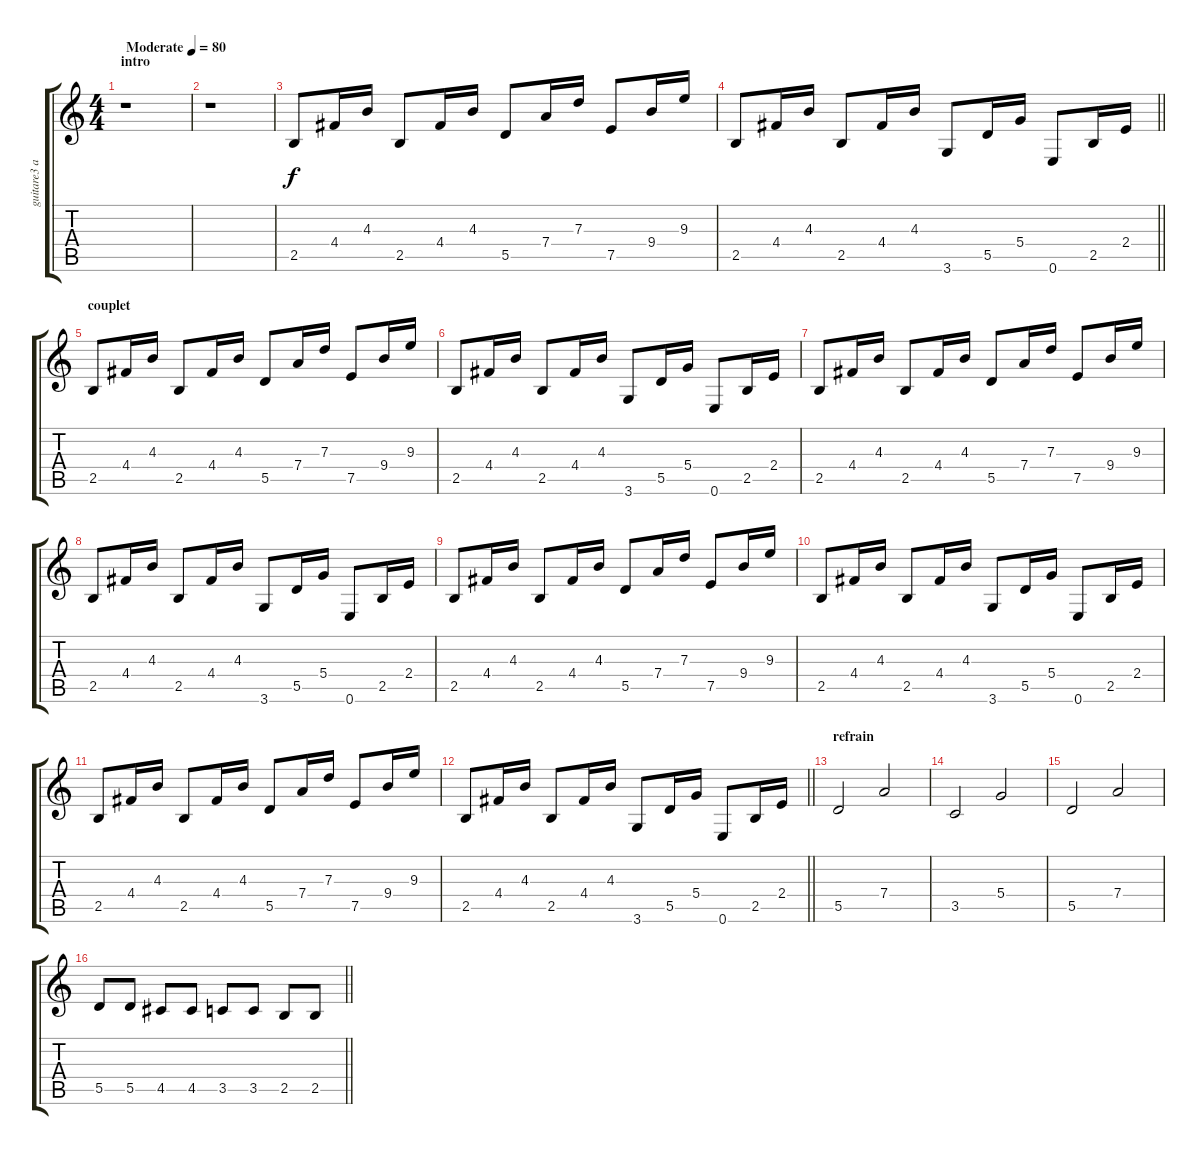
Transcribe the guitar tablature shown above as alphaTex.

\track ("guitare3 alex" "guitare3 a") {instrument overdrivenguitar}
\staff {score tabs}
\tuning (E4 B3 G3 D3 A2 E2) {hide}
\ts (4 4)
\section ("" "intro")
\tempo (80 "Moderate")
\clef g2
\ks c
r.1{dy f instrument overdrivenguitar} |
r.1 |
2.5.8 4.4.16 4.3.16 2.5.8 4.4.16 4.3.16 5.5.8 7.4.16 7.3.16 7.5.8 9.4.16 9.3.16 |
\barLineRight lightlight
2.5.8 4.4.16 4.3.16 2.5.8 4.4.16 4.3.16 3.6.8 5.5.16 5.4.16 0.6.8 2.5.16 2.4.16 |
\section ("" "couplet")
2.5.8 4.4.16 4.3.16 2.5.8 4.4.16 4.3.16 5.5.8 7.4.16 7.3.16 7.5.8 9.4.16 9.3.16 |
2.5.8 4.4.16 4.3.16 2.5.8 4.4.16 4.3.16 3.6.8 5.5.16 5.4.16 0.6.8 2.5.16 2.4.16 |
2.5.8 4.4.16 4.3.16 2.5.8 4.4.16 4.3.16 5.5.8 7.4.16 7.3.16 7.5.8 9.4.16 9.3.16 |
2.5.8 4.4.16 4.3.16 2.5.8 4.4.16 4.3.16 3.6.8 5.5.16 5.4.16 0.6.8 2.5.16 2.4.16 |
2.5.8 4.4.16 4.3.16 2.5.8 4.4.16 4.3.16 5.5.8 7.4.16 7.3.16 7.5.8 9.4.16 9.3.16 |
2.5.8 4.4.16 4.3.16 2.5.8 4.4.16 4.3.16 3.6.8 5.5.16 5.4.16 0.6.8 2.5.16 2.4.16 |
2.5.8 4.4.16 4.3.16 2.5.8 4.4.16 4.3.16 5.5.8 7.4.16 7.3.16 7.5.8 9.4.16 9.3.16 |
\barLineRight lightlight
2.5.8 4.4.16 4.3.16 2.5.8 4.4.16 4.3.16 3.6.8 5.5.16 5.4.16 0.6.8 2.5.16 2.4.16 |
\section ("" "refrain")
5.5.2 7.4.2 |
3.5.2 5.4.2 |
5.5.2 7.4.2 |
\barLineRight lightlight
5.5.8 5.5.8 4.5.8 4.5.8 3.5.8 3.5.8 2.5.8 2.5.8
